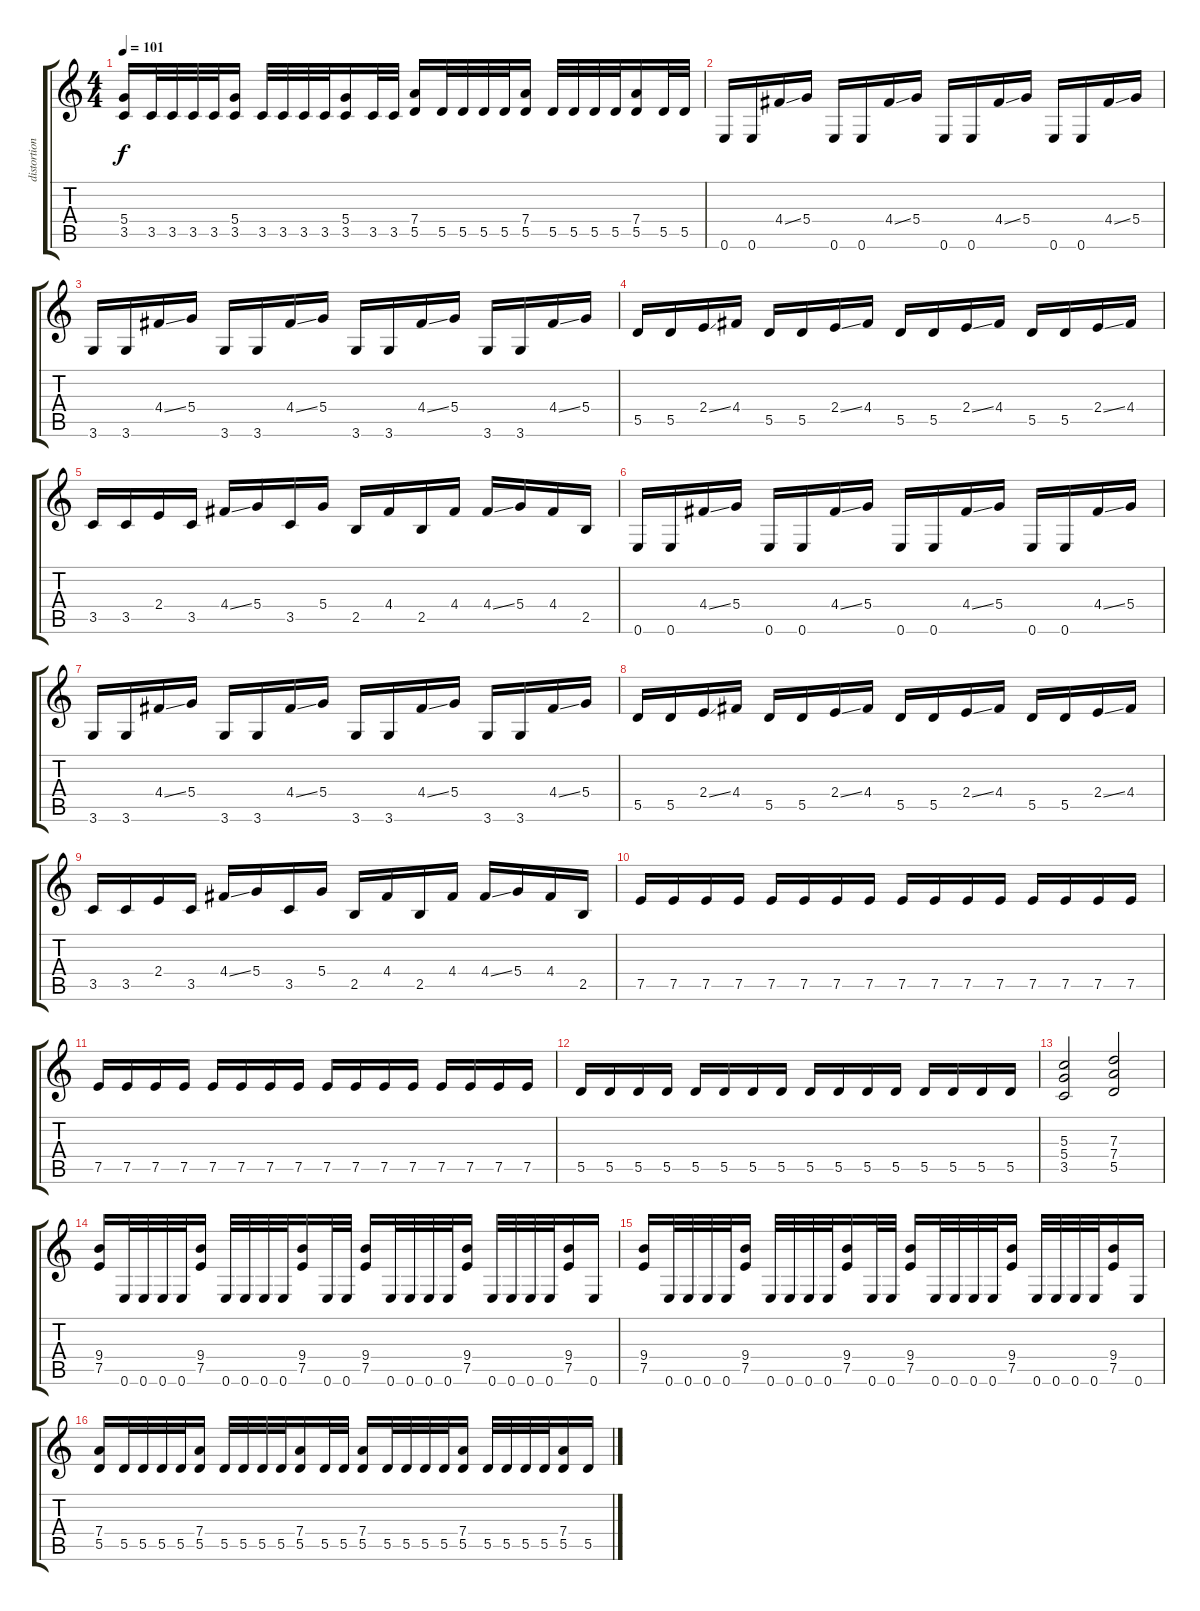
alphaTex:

\track ("distortion" "distortion") {instrument distortionguitar}
\staff {score tabs}
\tuning (E4 B3 G3 D3 A2 E2) {hide}
\ts (4 4)
\tempo 101
\clef g2
\ks c
(5.4 3.5).16{dy f} 3.5.32 3.5.32 3.5.32 3.5.32 (5.4 3.5).16 3.5.32 3.5.32 3.5.32 3.5.32 (5.4 3.5).16 3.5.32 3.5.32 (7.4 5.5).16 5.5.32 5.5.32 5.5.32 5.5.32 (7.4 5.5).16 5.5.32 5.5.32 5.5.32 5.5.32 (7.4 5.5).16 5.5.32 5.5.32 |
0.6.16 0.6.16 4.4{ss}.16 5.4.16 0.6.16 0.6.16 4.4{ss}.16 5.4.16 0.6.16 0.6.16 4.4{ss}.16 5.4.16 0.6.16 0.6.16 4.4{ss}.16 5.4.16 |
3.6.16 3.6.16 4.4{ss}.16 5.4.16 3.6.16 3.6.16 4.4{ss}.16 5.4.16 3.6.16 3.6.16 4.4{ss}.16 5.4.16 3.6.16 3.6.16 4.4{ss}.16 5.4.16 |
5.5.16 5.5.16 2.4{ss}.16 4.4.16 5.5.16 5.5.16 2.4{ss}.16 4.4.16 5.5.16 5.5.16 2.4{ss}.16 4.4.16 5.5.16 5.5.16 2.4{ss}.16 4.4.16 |
3.5.16 3.5.16 2.4.16 3.5.16 4.4{ss}.16 5.4.16 3.5.16 5.4.16 2.5.16 4.4.16 2.5.16 4.4.16 4.4{ss}.16 5.4.16 4.4.16 2.5.16 |
0.6.16 0.6.16 4.4{ss}.16 5.4.16 0.6.16 0.6.16 4.4{ss}.16 5.4.16 0.6.16 0.6.16 4.4{ss}.16 5.4.16 0.6.16 0.6.16 4.4{ss}.16 5.4.16 |
3.6.16 3.6.16 4.4{ss}.16 5.4.16 3.6.16 3.6.16 4.4{ss}.16 5.4.16 3.6.16 3.6.16 4.4{ss}.16 5.4.16 3.6.16 3.6.16 4.4{ss}.16 5.4.16 |
5.5.16 5.5.16 2.4{ss}.16 4.4.16 5.5.16 5.5.16 2.4{ss}.16 4.4.16 5.5.16 5.5.16 2.4{ss}.16 4.4.16 5.5.16 5.5.16 2.4{ss}.16 4.4.16 |
3.5.16 3.5.16 2.4.16 3.5.16 4.4{ss}.16 5.4.16 3.5.16 5.4.16 2.5.16 4.4.16 2.5.16 4.4.16 4.4{ss}.16 5.4.16 4.4.16 2.5.16 |
7.5.16 7.5.16 7.5.16 7.5.16 7.5.16 7.5.16 7.5.16 7.5.16 7.5.16 7.5.16 7.5.16 7.5.16 7.5.16 7.5.16 7.5.16 7.5.16 |
7.5.16 7.5.16 7.5.16 7.5.16 7.5.16 7.5.16 7.5.16 7.5.16 7.5.16 7.5.16 7.5.16 7.5.16 7.5.16 7.5.16 7.5.16 7.5.16 |
5.5.16 5.5.16 5.5.16 5.5.16 5.5.16 5.5.16 5.5.16 5.5.16 5.5.16 5.5.16 5.5.16 5.5.16 5.5.16 5.5.16 5.5.16 5.5.16 |
(5.3 5.4 3.5).2 (7.3 7.4 5.5).2 |
(9.4 7.5).16 0.6.32 0.6.32 0.6.32 0.6.32 (9.4 7.5).16 0.6.32 0.6.32 0.6.32 0.6.32 (9.4 7.5).16 0.6.32 0.6.32 (9.4 7.5).16 0.6.32 0.6.32 0.6.32 0.6.32 (9.4 7.5).16 0.6.32 0.6.32 0.6.32 0.6.32 (9.4 7.5).16 0.6.16 |
(9.4 7.5).16 0.6.32 0.6.32 0.6.32 0.6.32 (9.4 7.5).16 0.6.32 0.6.32 0.6.32 0.6.32 (9.4 7.5).16 0.6.32 0.6.32 (9.4 7.5).16 0.6.32 0.6.32 0.6.32 0.6.32 (9.4 7.5).16 0.6.32 0.6.32 0.6.32 0.6.32 (9.4 7.5).16 0.6.16 |
(7.4 5.5).16 5.5.32 5.5.32 5.5.32 5.5.32 (7.4 5.5).16 5.5.32 5.5.32 5.5.32 5.5.32 (7.4 5.5).16 5.5.32 5.5.32 (7.4 5.5).16 5.5.32 5.5.32 5.5.32 5.5.32 (7.4 5.5).16 5.5.32 5.5.32 5.5.32 5.5.32 (7.4 5.5).16 5.5.16
